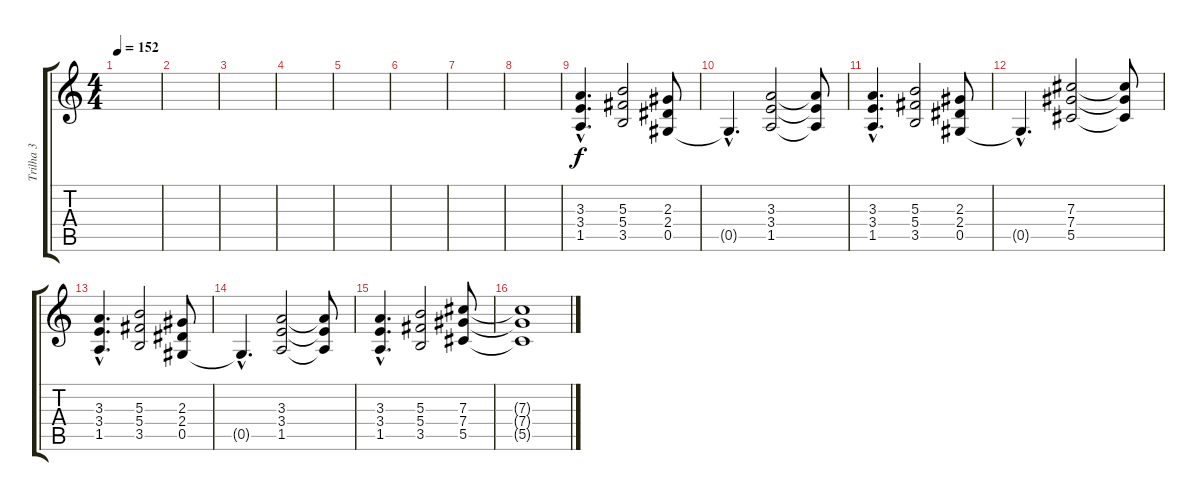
\track ("Trilha 3" "Trilha 3") {instrument overdrivenguitar}
\staff {score tabs}
\tuning (Eb4 Bb3 Gb3 Db3 Ab2 Eb2) {hide}
\ts (4 4)
\tempo 152
\clef g2
\ks c
|
|
|
|
|
|
|
|
(3.3{hac} 3.4{hac} 1.5{hac}).4{d} (5.3 5.4 3.5).2 (2.3 2.4 0.5).8 |
0.5{hac t}.4{d} (3.3 3.4 1.5).2 (3.3{t} 3.4{t} 1.5{t}).8 |
(3.3{hac} 3.4{hac} 1.5{hac}).4{d} (5.3 5.4 3.5).2 (2.3 2.4 0.5).8 |
0.5{hac t}.4{d} (7.3 7.4 5.5).2 (7.3{t} 7.4{t} 5.5{t}).8 |
(3.3{hac} 3.4{hac} 1.5{hac}).4{d} (5.3 5.4 3.5).2 (2.3 2.4 0.5).8 |
0.5{hac t}.4{d} (3.3 3.4 1.5).2 (3.3{t} 3.4{t} 1.5{t}).8 |
(3.3{hac} 3.4{hac} 1.5{hac}).4{d} (5.3 5.4 3.5).2 (7.3 7.4 5.5).8 |
(7.3{t} 7.4{t} 5.5{t}).1
